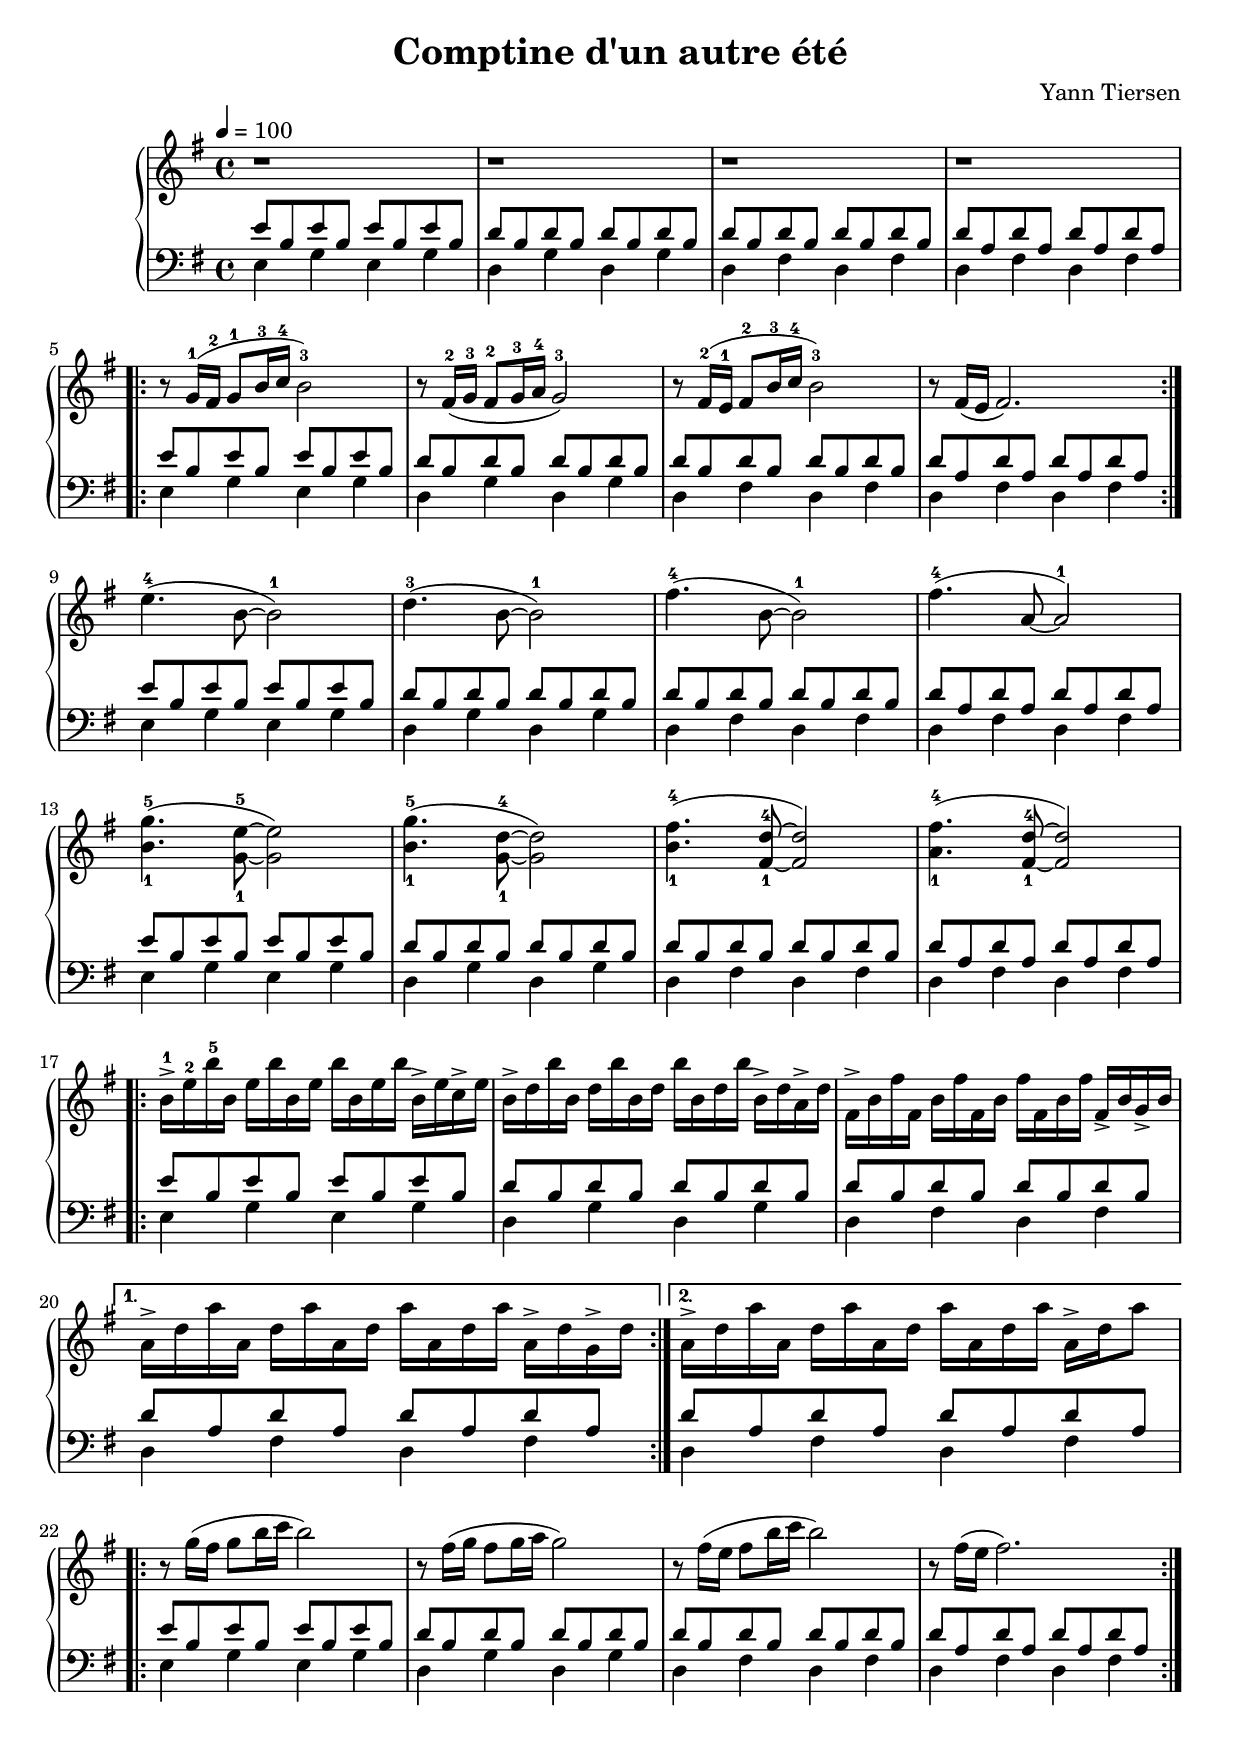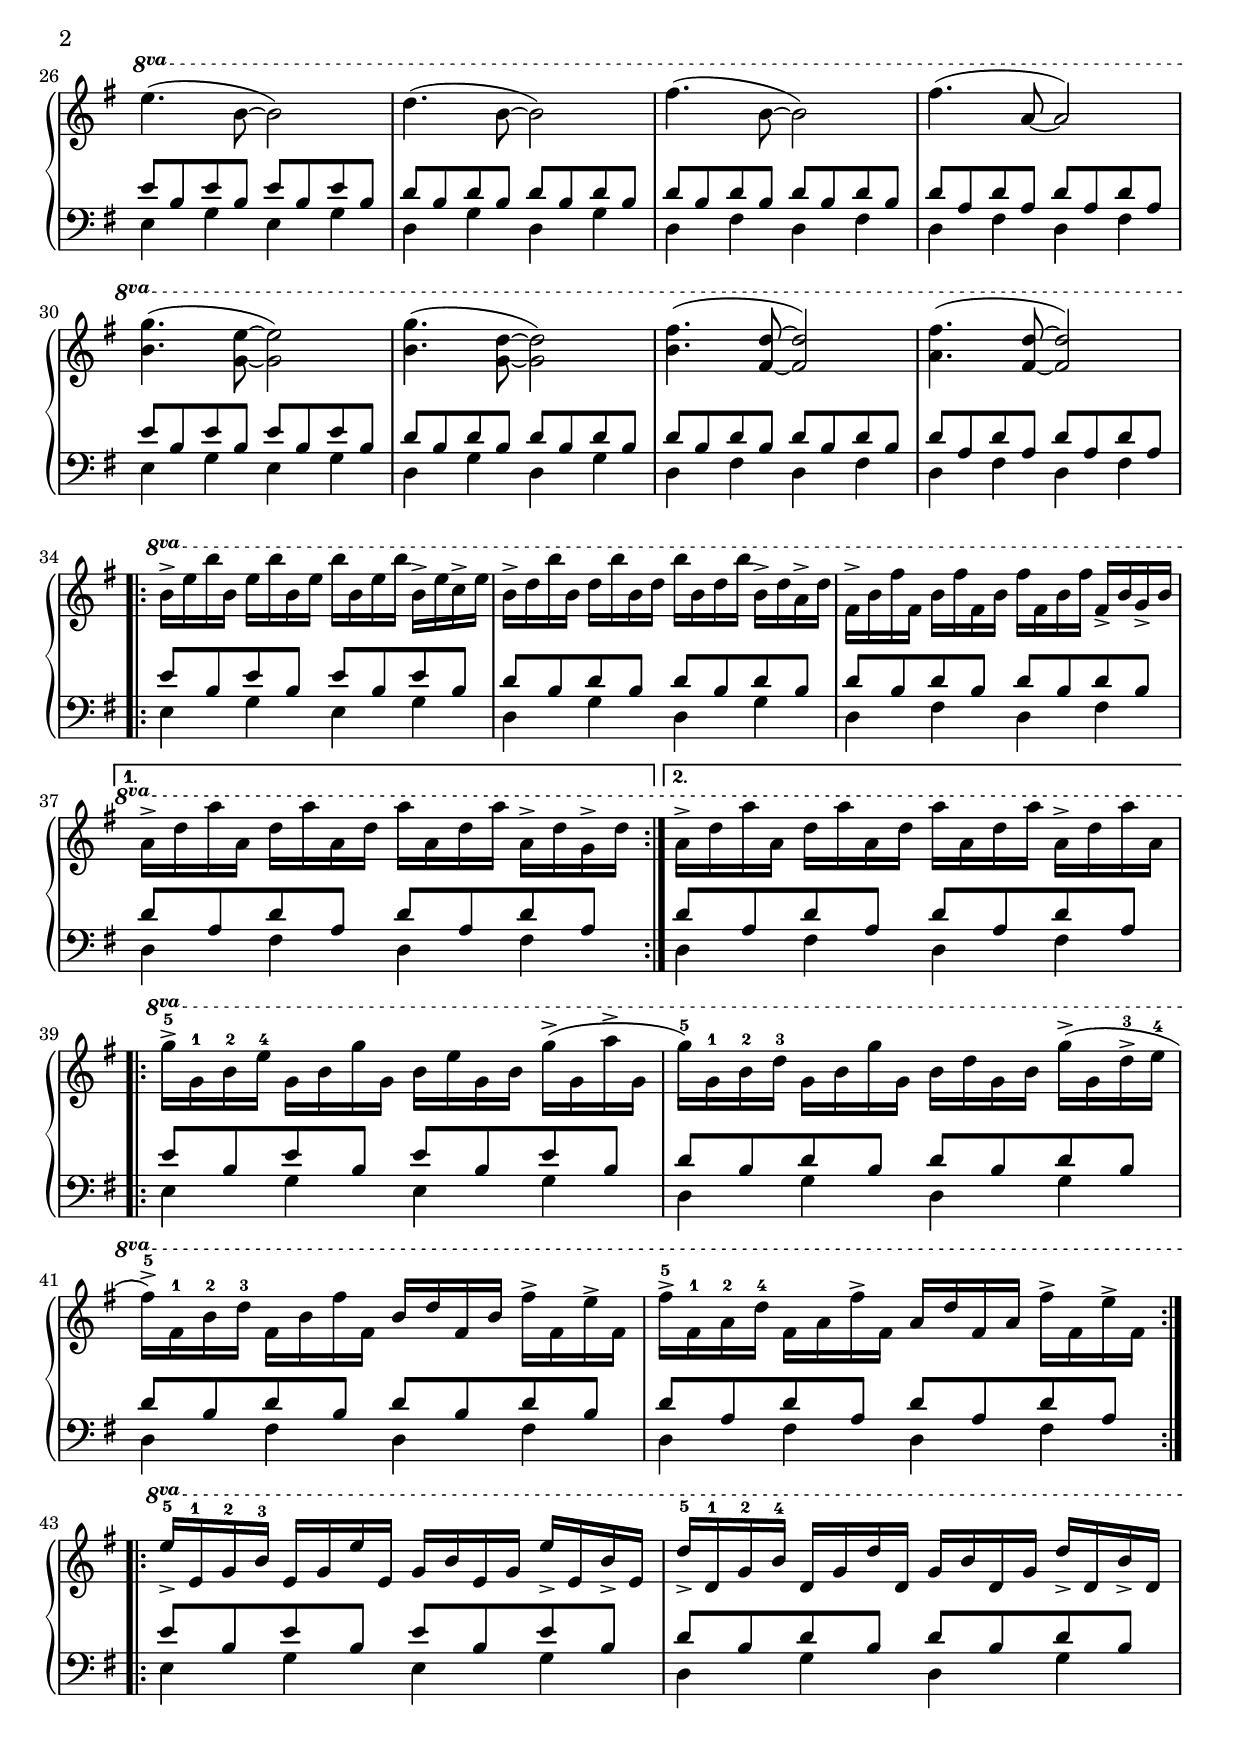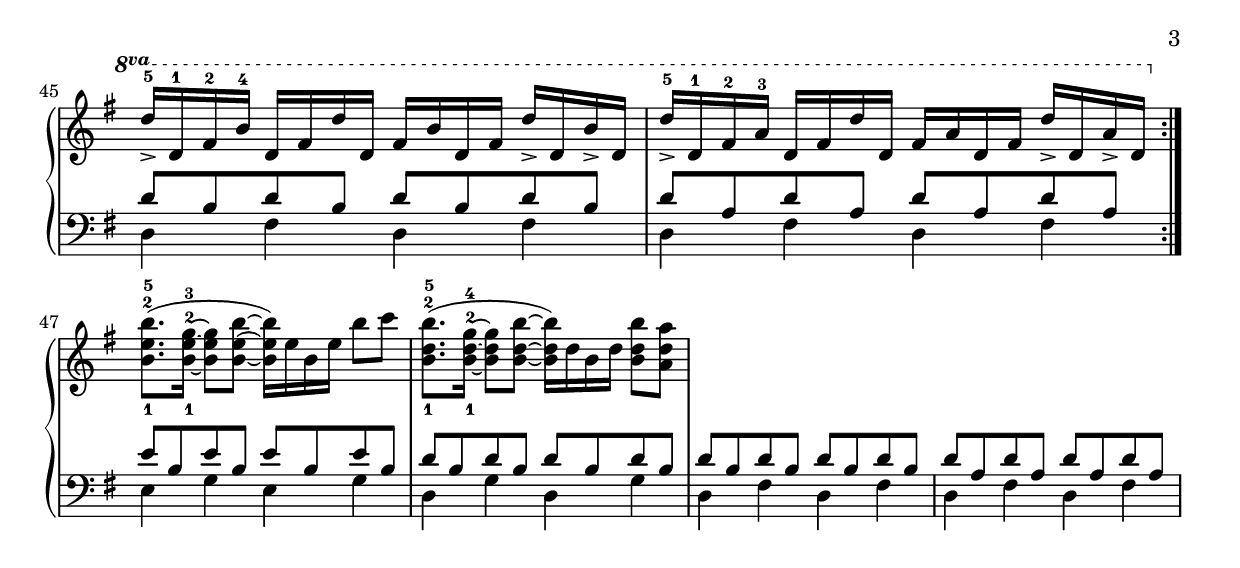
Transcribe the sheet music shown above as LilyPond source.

\version "2.22"
\language "english"
\header {
  composer = "Yann Tiersen"
  title = "Comptine d'un autre été"
  crossRefNumber = "1"
  footnotes = ""
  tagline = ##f
}

upper = \relative c'' {
  \tempo 4 = 100
  \clef treble
  \key g \major
  \time 4/4

  % Bar 1 - 4
  r1 r r r \break

  % Bar 5
  \repeat volta 2 {
    r8 g16-1  ( fs-2 g8-1   b16-3 c-4 b2-3 )
    r8 fs16-2 ( g-3  fs8-2  g16-3 a-4 g2-3 )
    r8 fs16-2 ( e-1  fs8-2  b16-3 c-4 b2-3 )
    r8 fs16   ( e    fs2. )
  }

  % bar 9
  e'4.  -4  (b8~b2 -1)
  d4.   -3  (b8~b2 -1)
  fs'4. -4  (b,8~2 -1)
  fs'4. -4  (a,8~2 -1) \break 

  % Bar 13
  <b-1 g'-5>4. (<g-1 e'-5>8 ~2)

  % Bar 14
  <b-1 g'-5>4. (<g-1 d'-4>8 ~2)

  % Bar 15
  <b-1 fs'-4>4. (<fs-1 d'-4>8 ~2)

  % Bar 16
  <a-1 fs'-4>4. (<fs-1 d'-4>8 ~2) \break

  % Bar 17

  \repeat volta 2 {
    b16->-1 e-2 b'-5 
    b, e b'   
    b, e b'   
    b, e b'   
    b,->e c-> e 

    % Bar 18
    b-> d b' 
    b, d b'   
    b, d b'   
    b, d b'   
    b,->d a-> d 

    % Bar 19
    fs,-> b fs' 
    fs,   b fs'   
    fs,   b fs'   
    fs,   b fs'   
    fs,-> b g-> b 
  }
  % Bar 20
  \alternative {
    { 
      a->  d a' 
      a,   d a'   
      a,   d a'   
      a,   d a'   
      a,-> d g,-> d'
    }
    % Bar 21
    { 
      a->  d a' 
      a,   d a'   
      a,   d a'   
      a,   d a'   
      a,-> d a'8
    }
  }

  % Bar 22
  \repeat volta 2 {
    r8 g16  ( fs g8   b16 c b2 )
    r8 fs16 ( g  fs8  g16 a g2 )
    r8 fs16 ( e  fs8  b16 c b2 )
    r8 fs16 ( e    fs2. )
  } \break

  \set Staff.ottavationMarkups = #ottavation-ordinals
  \ottava #1
  % bar 26
  e'4.    (b8~b2 )
  d4.     (b8~b2 )
  fs'4.   (b,8~2 )
  fs'4.   (a,8~2 ) \break 

  % Bar 30
  <b g'>4. (<g e'>8 ~2)

  % Bar 31
  <b g'>4. (<g d'>8 ~2)

  % Bar 32
  <b fs'>4. (<fs d'>8 ~2)

  % Bar 33
  <a fs'>4. (<fs d'>8 ~2) \break

  % Bar 34
  \repeat volta 2 {
    b16-> e b' 
    b, e b'   
    b, e b'   
    b, e b'   
    b,->e c-> e 

    % Bar 35
    b-> d b' 
    b, d b'   
    b, d b'   
    b, d b'   
    b,->d a-> d 

    % Bar 36
    fs,-> b fs' 
    fs,   b fs'   
    fs,   b fs'   
    fs,   b fs'   
    fs,-> b g-> b 
  }
  % Bar 37
  \alternative {
    { 
      a->  d a' 
      a,   d a'   
      a,   d a'   
      a,   d a'   
      a,-> d g,-> d'
    }
    % Bar 38
    { 
      a->  d a' 
      a,   d a'   
      a,   d a'   
      a,   d a'   
      a,-> d a'a,
    }
  }

  \repeat volta 2 {
    % Bar 39
    g'-5-> g,-1 b-2
    e-4 g, b
    g' g, b
    e g, b
    g'-> ( g, a'-> g,

    % Bar 40
    g'-5) g,-1 b-2
    d-3 g, b
    g' g, b
    d g, b
    g'-> ( g, d'-3-> e-4

    % Bar 41
    fs-5->)  fs,-1 b-2 d-3 fs, b 
    fs'   fs, b d fs, b 
    fs'-> fs, e'-> fs,

    % Bar 42
    fs'-5-> fs,-1 a-2 d-4 fs, a 
    fs'-> fs, a d fs, a 
    fs'-> fs, e'-> fs, \break
  }

  \repeat volta 2 {
    % \ottava #0
    % Bar 43
    e'-5-> e,-1 g-2 b-3 e, g
    e' e, g b e, g
    e'-> e, b'-> e,

    % Bar 44
    d'-5-> d,-1 g-2 b-4 d, g
    d' d, g b d, g
    d'-> d, b'-> d,

    % Bar 45
    d'-5-> d,-1 fs-2 b-4 d, fs
    d' d, fs b d, fs
    d'-> d, b'-> d,

    % Bar 46
    d'-5-> d,-1 fs-2 a-3 d, fs
    d' d, fs a d, fs
    d'-> d, a'-> d,
  } \break

  \ottava #0
  <b-1 e-2 b'-5>8.   (<b-1 e-2 g-3>16 ~ <b e g>8    <b e b'> ~ <b e b'>16)  e16 b e
  b'8 c

  <b,-1 d-2 b'-5>8.   (<b-1 d-2 g-4>16 ~ <b d g>8    <b d b'> ~ <b d b'>16)  d16 b d
  <b d b'>8 <a d a'>


}

\parallelMusic voiceB,voiceC {
  \repeat unfold 5 {
    % Bar 1
    e'8 b e' b e' b e' b   |
    e4    g4   e4   g4     |

    % Bar 2
    d'8 b d' b  d' b d' b  |
    d4    g4    d4   g4    |

    % Bar 3
    d'8 b d' b  d' b d' b  |
    d4    fs4   d4   fs4   |

    % Bar 4
    d'8 a d' a  d' a d' a  |
    d4    fs4   d4   fs4   |
  }
    % Bar 21
    d'8 a d' a  d' a d' a  |
    d4    fs4   d4   fs4   | \break


    % Bar 22
    \repeat unfold 4 {
    e'8 b e' b e' b e' b   |
    e4    g4   e4   g4     |

    d'8 b d' b  d' b d' b  |
    d4    g4    d4   g4    |

    d'8 b d' b  d' b d' b  |
    d4    fs4   d4   fs4   |

    d'8 a d' a  d' a d' a  |
    d4    fs4   d4   fs4   |
  }
    % Bar 38
    d'8 a d' a  d' a d' a  |
    d4    fs4   d4   fs4   | \break


    \repeat unfold 3 {
    e'8 b e' b e' b e' b   |
    e4    g4   e4   g4     |

    d'8 b d' b  d' b d' b  |
    d4    g4    d4   g4    |

    d'8 b d' b  d' b d' b  |
    d4    fs4   d4   fs4   |

    d'8 a d' a  d' a d' a  |
    d4    fs4   d4   fs4   |
  }

}


\score {
  \new PianoStaff 
  <<
    \new Staff \upper
    \new Staff <<  \clef bass \key g \major  \voiceB \\ \voiceC  >>
  >>
  \layout { }
  \midi { }
}


